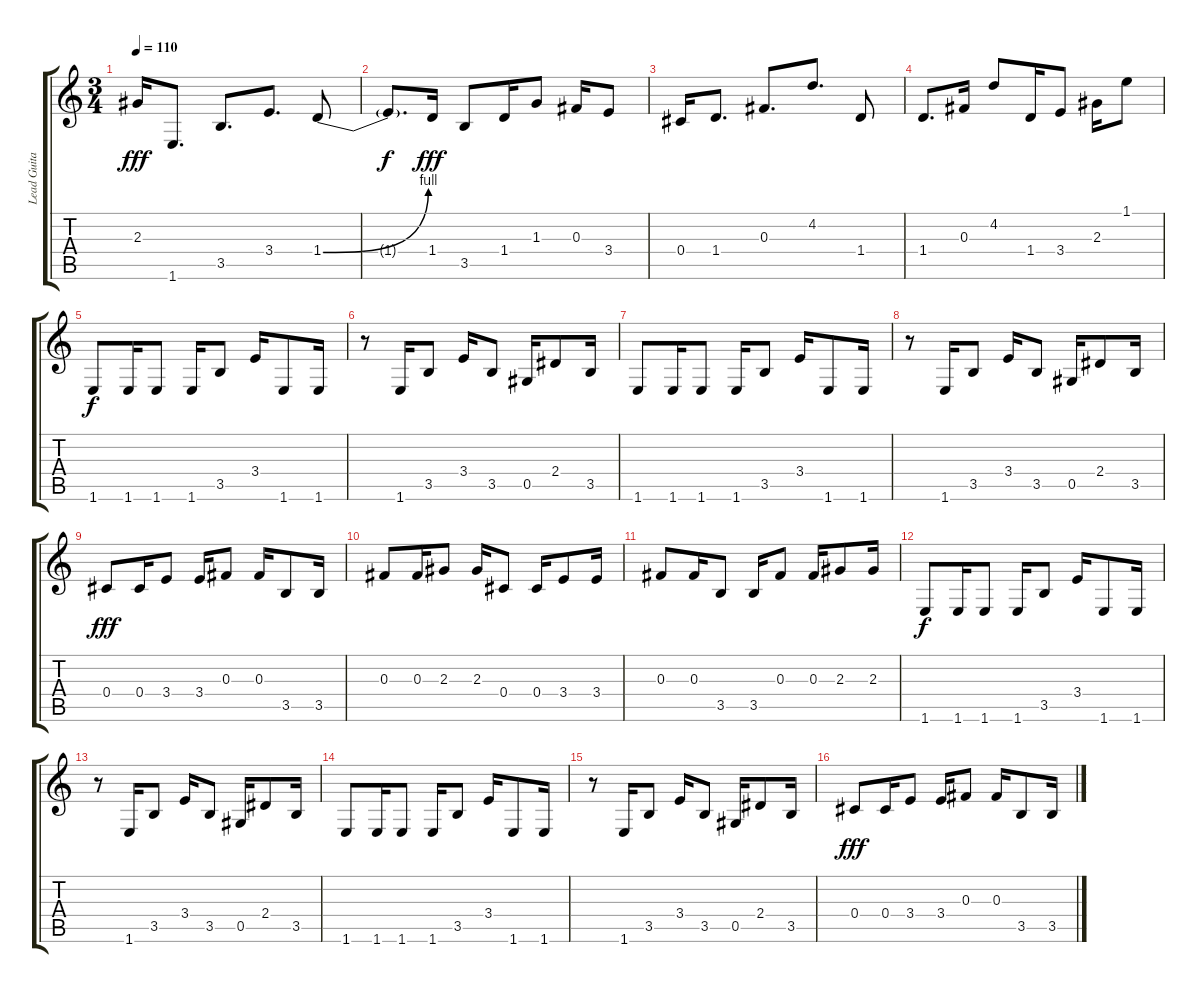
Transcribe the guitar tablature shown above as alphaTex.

\track ("Lead Guitar" "Lead Guita") {instrument distortionguitar}
\staff {score tabs}
\tuning (Eb4 Bb3 Gb3 Db3 Ab2 Eb2) {hide}
\ts (3 4)
\tempo 110
\clef g2
\ks c
2.3.16{dy fff} 1.6.8{d} 3.5.8{d} 3.4.8{d} 1.4{be (bend 0 0 60 4)}.8 |
1.4{t}.8{d dy f} 1.4.16{dy fff} 3.5.8 1.4.16 1.3.8 0.3.16 3.4.8 |
0.4.16 1.4.8{d} 0.3.8{d} 4.2.8{d} 1.4.8 |
1.4.8{d} 0.3.16 4.2.8 1.4.16 3.4.8 2.3.16 1.1.8 |
1.6.8{dy f} 1.6.16 1.6.8 1.6.16 3.5.8 3.4.16 1.6.8 1.6.16 |
r.8 1.6.16 3.5.8 3.4.16 3.5.8 0.5.16 2.4.8 3.5.16 |
1.6.8 1.6.16 1.6.8 1.6.16 3.5.8 3.4.16 1.6.8 1.6.16 |
r.8 1.6.16 3.5.8 3.4.16 3.5.8 0.5.16 2.4.8 3.5.16 |
0.4.8{dy fff} 0.4.16 3.4.8 3.4.16 0.3.8 0.3.16 3.5.8 3.5.16 |
0.3.8 0.3.16 2.3.8 2.3.16 0.4.8 0.4.16 3.4.8 3.4.16 |
0.3.8 0.3.16 3.5.8 3.5.16 0.3.8 0.3.16 2.3.8 2.3.16 |
1.6.8{dy f} 1.6.16 1.6.8 1.6.16 3.5.8 3.4.16 1.6.8 1.6.16 |
r.8 1.6.16 3.5.8 3.4.16 3.5.8 0.5.16 2.4.8 3.5.16 |
1.6.8 1.6.16 1.6.8 1.6.16 3.5.8 3.4.16 1.6.8 1.6.16 |
r.8 1.6.16 3.5.8 3.4.16 3.5.8 0.5.16 2.4.8 3.5.16 |
0.4.8{dy fff} 0.4.16 3.4.8 3.4.16 0.3.8 0.3.16 3.5.8 3.5.16
